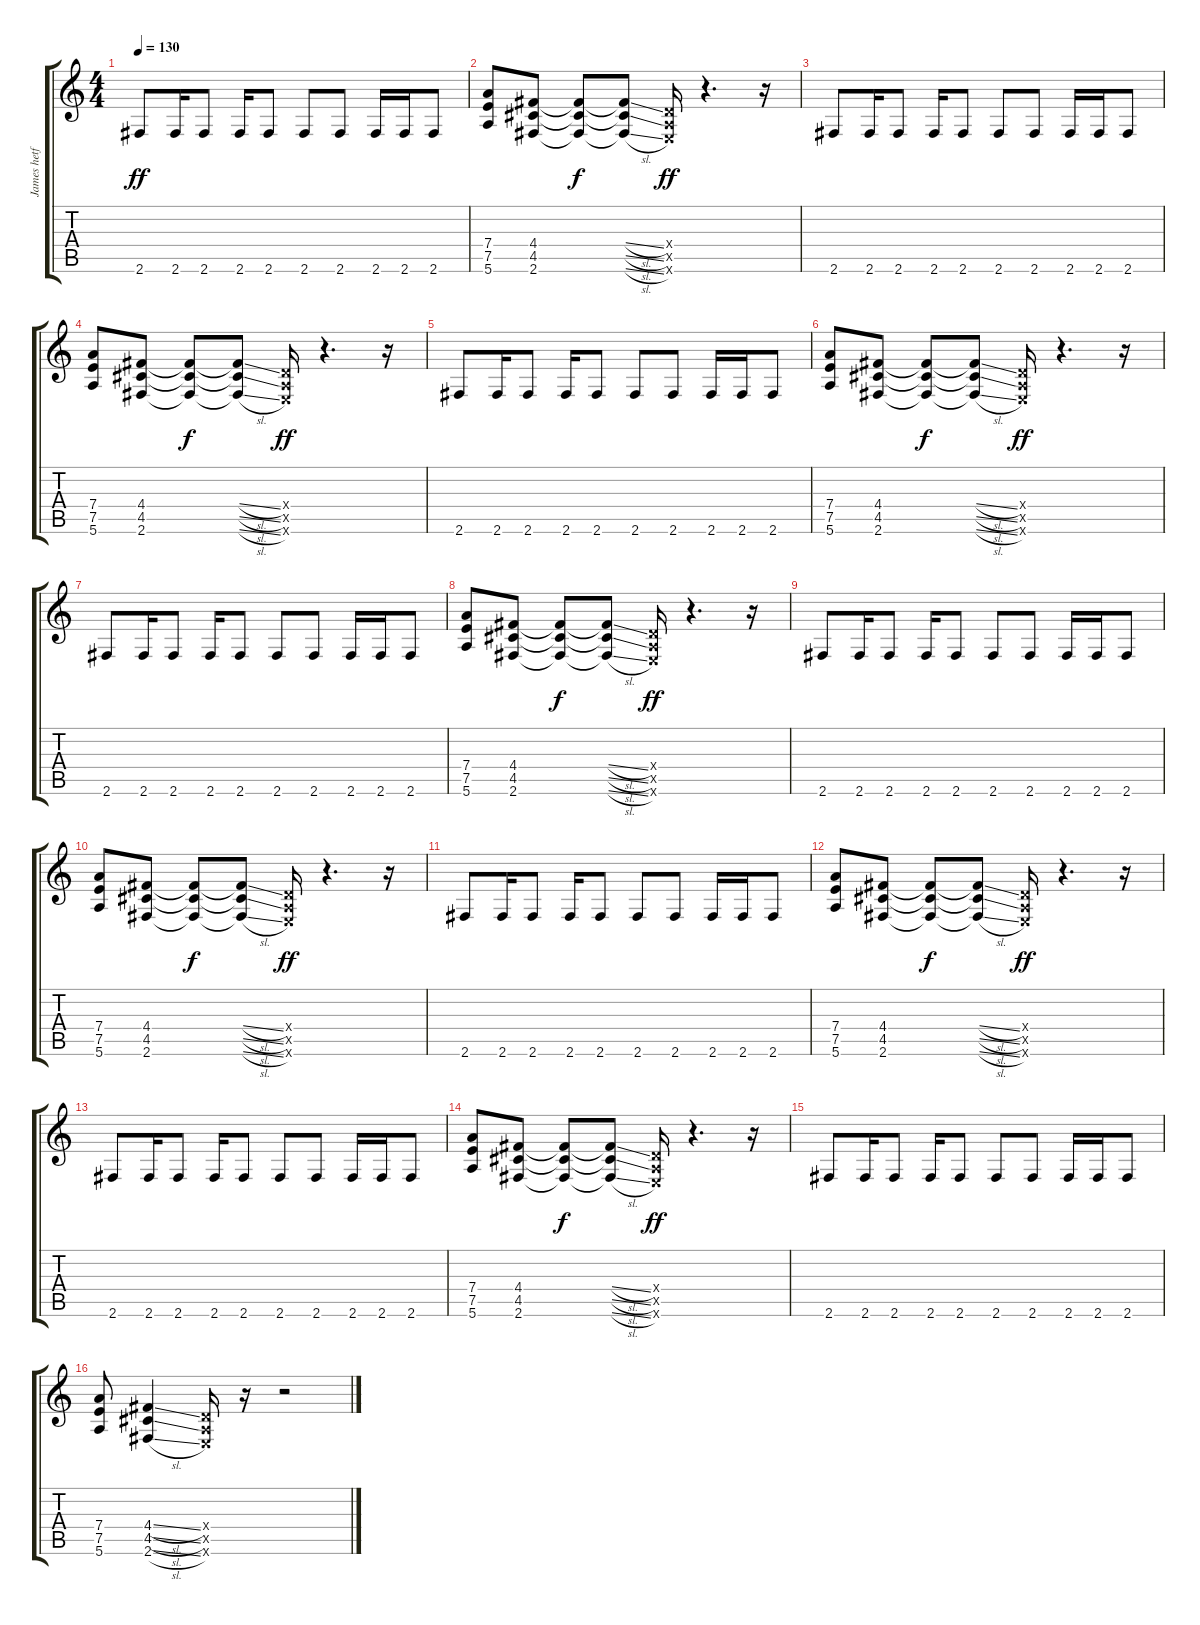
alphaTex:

\track ("James hetfield" "James hetf") {instrument distortionguitar}
\staff {score tabs}
\tuning (E4 B3 G3 D3 A2 E2) {hide}
\ts (4 4)
\tempo 130
\clef g2
\ks c
2.6.8{dy ff} 2.6.16 2.6.8 2.6.16 2.6.8 2.6.8 2.6.8 2.6.16 2.6.16 2.6.8 |
(7.4 7.5 5.6).8 (4.4 4.5 2.6).8 (4.4{t} 4.5{t} 2.6{t}).8{dy f} (4.4{sl t} 4.5{sl t} 2.6{sl t}).8 (0.4{x} 0.5{x} 0.6{x}).16{dy ff} r.4{d} r.16 |
2.6.8 2.6.16 2.6.8 2.6.16 2.6.8 2.6.8 2.6.8 2.6.16 2.6.16 2.6.8 |
(7.4 7.5 5.6).8 (4.4 4.5 2.6).8 (4.4{t} 4.5{t} 2.6{t}).8{dy f} (4.4{sl t} 4.5{sl t} 2.6{sl t}).8 (0.4{x} 0.5{x} 0.6{x}).16{dy ff} r.4{d} r.16 |
2.6.8 2.6.16 2.6.8 2.6.16 2.6.8 2.6.8 2.6.8 2.6.16 2.6.16 2.6.8 |
(7.4 7.5 5.6).8 (4.4 4.5 2.6).8 (4.4{t} 4.5{t} 2.6{t}).8{dy f} (4.4{sl t} 4.5{sl t} 2.6{sl t}).8 (0.4{x} 0.5{x} 0.6{x}).16{dy ff} r.4{d} r.16 |
2.6.8 2.6.16 2.6.8 2.6.16 2.6.8 2.6.8 2.6.8 2.6.16 2.6.16 2.6.8 |
(7.4 7.5 5.6).8 (4.4 4.5 2.6).8 (4.4{t} 4.5{t} 2.6{t}).8{dy f} (4.4{sl t} 4.5{sl t} 2.6{sl t}).8 (0.4{x} 0.5{x} 0.6{x}).16{dy ff} r.4{d} r.16 |
2.6.8 2.6.16 2.6.8 2.6.16 2.6.8 2.6.8 2.6.8 2.6.16 2.6.16 2.6.8 |
(7.4 7.5 5.6).8 (4.4 4.5 2.6).8 (4.4{t} 4.5{t} 2.6{t}).8{dy f} (4.4{sl t} 4.5{sl t} 2.6{sl t}).8 (0.4{x} 0.5{x} 0.6{x}).16{dy ff} r.4{d} r.16 |
2.6.8 2.6.16 2.6.8 2.6.16 2.6.8 2.6.8 2.6.8 2.6.16 2.6.16 2.6.8 |
(7.4 7.5 5.6).8 (4.4 4.5 2.6).8 (4.4{t} 4.5{t} 2.6{t}).8{dy f} (4.4{sl t} 4.5{sl t} 2.6{sl t}).8 (0.4{x} 0.5{x} 0.6{x}).16{dy ff} r.4{d} r.16 |
2.6.8 2.6.16 2.6.8 2.6.16 2.6.8 2.6.8 2.6.8 2.6.16 2.6.16 2.6.8 |
(7.4 7.5 5.6).8 (4.4 4.5 2.6).8 (4.4{t} 4.5{t} 2.6{t}).8{dy f} (4.4{sl t} 4.5{sl t} 2.6{sl t}).8 (0.4{x} 0.5{x} 0.6{x}).16{dy ff} r.4{d} r.16 |
2.6.8 2.6.16 2.6.8 2.6.16 2.6.8 2.6.8 2.6.8 2.6.16 2.6.16 2.6.8 |
(7.4 7.5 5.6).8 (4.4{sl} 4.5{sl} 2.6{sl}).4 (0.4{x} 0.5{x} 0.6{x}).16 r.16 r.2
